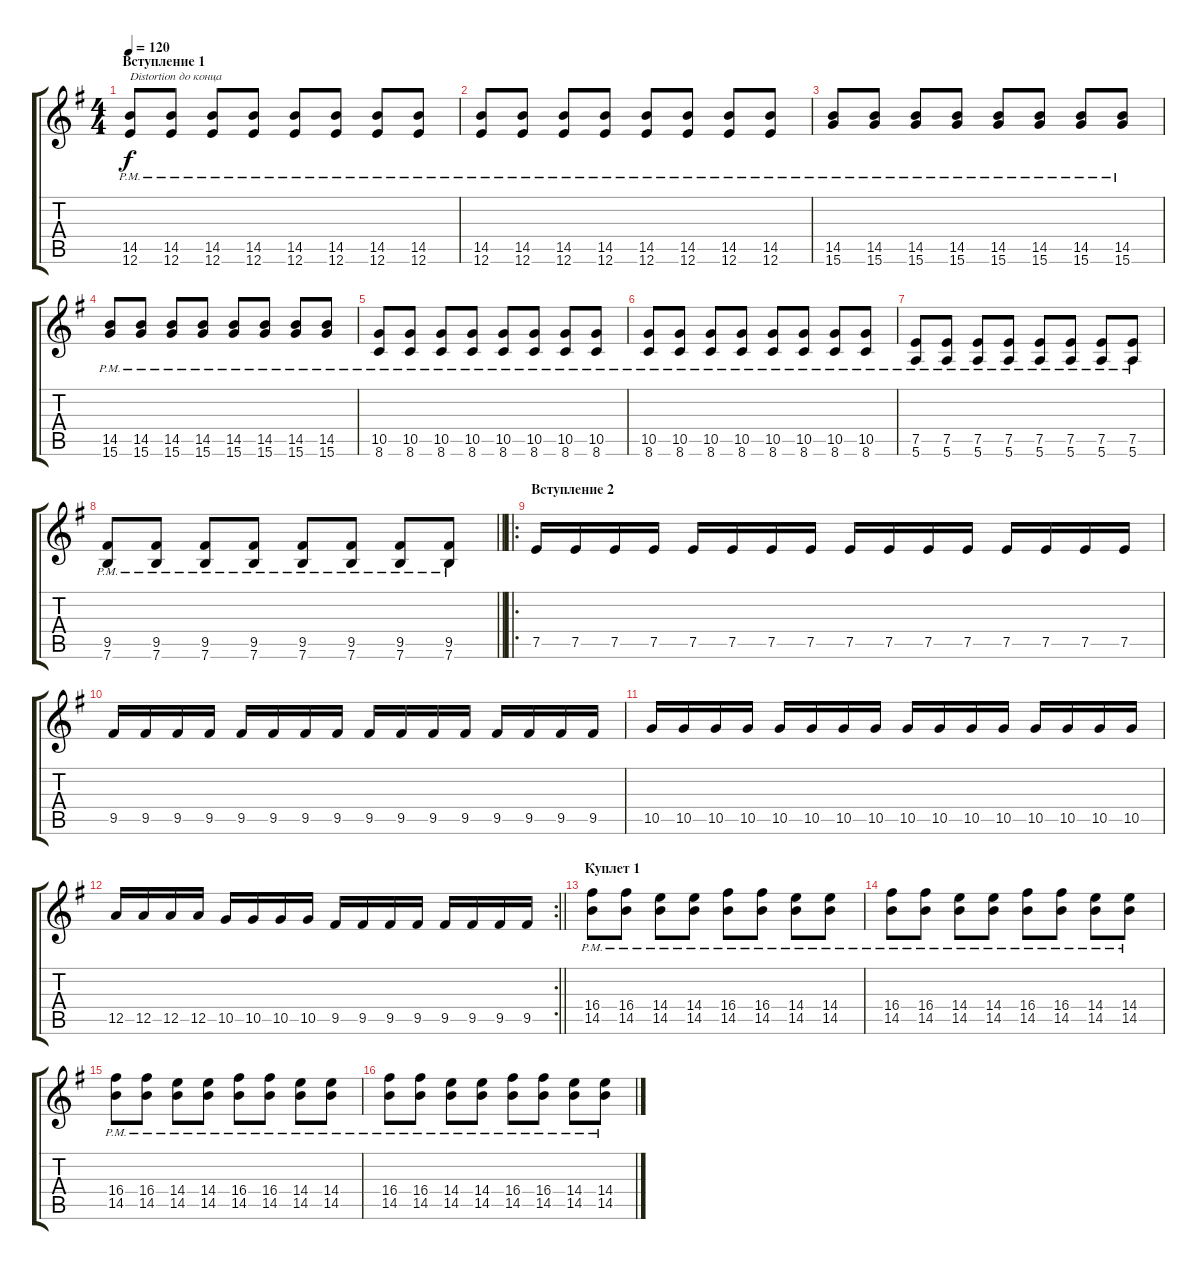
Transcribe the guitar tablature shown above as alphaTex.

\track "" {instrument acousticguitarsteel}
\staff {score tabs}
\tuning (E4 B3 G3 D3 A2 E2) {hide}
\ts (4 4)
\section ("" "Вступление 1")
\tempo 120
\clef g2
\ks eminor
(14.5{pm} 12.6{pm}).8{txt "Distortion до конца" dy f instrument acousticguitarsteel} (14.5{pm} 12.6{pm}).8 (14.5{pm} 12.6{pm}).8 (14.5{pm} 12.6{pm}).8 (14.5{pm} 12.6{pm}).8 (14.5{pm} 12.6{pm}).8 (14.5{pm} 12.6{pm}).8 (14.5{pm} 12.6{pm}).8 |
(14.5{pm} 12.6{pm}).8 (14.5{pm} 12.6{pm}).8 (14.5{pm} 12.6{pm}).8 (14.5{pm} 12.6{pm}).8 (14.5{pm} 12.6{pm}).8 (14.5{pm} 12.6{pm}).8 (14.5{pm} 12.6{pm}).8 (14.5{pm} 12.6{pm}).8 |
(14.5{pm} 15.6{pm}).8 (14.5{pm} 15.6{pm}).8 (14.5{pm} 15.6{pm}).8 (14.5{pm} 15.6{pm}).8 (14.5{pm} 15.6{pm}).8 (14.5{pm} 15.6{pm}).8 (14.5{pm} 15.6{pm}).8 (14.5{pm} 15.6{pm}).8 |
(14.5{pm} 15.6{pm}).8 (14.5{pm} 15.6{pm}).8 (14.5{pm} 15.6{pm}).8 (14.5{pm} 15.6{pm}).8 (14.5{pm} 15.6{pm}).8 (14.5{pm} 15.6{pm}).8 (14.5{pm} 15.6{pm}).8 (14.5{pm} 15.6{pm}).8 |
(10.5{pm} 8.6{pm}).8 (10.5{pm} 8.6{pm}).8 (10.5{pm} 8.6{pm}).8 (10.5{pm} 8.6{pm}).8 (10.5{pm} 8.6{pm}).8 (10.5{pm} 8.6{pm}).8 (10.5{pm} 8.6{pm}).8 (10.5{pm} 8.6{pm}).8 |
(10.5{pm} 8.6{pm}).8 (10.5{pm} 8.6{pm}).8 (10.5{pm} 8.6{pm}).8 (10.5{pm} 8.6{pm}).8 (10.5{pm} 8.6{pm}).8 (10.5{pm} 8.6{pm}).8 (10.5{pm} 8.6{pm}).8 (10.5{pm} 8.6{pm}).8 |
(7.5{pm} 5.6{pm}).8 (7.5{pm} 5.6{pm}).8 (7.5{pm} 5.6{pm}).8 (7.5{pm} 5.6{pm}).8 (7.5{pm} 5.6{pm}).8 (7.5{pm} 5.6{pm}).8 (7.5{pm} 5.6{pm}).8 (7.5{pm} 5.6{pm}).8 |
\barLineRight lightlight
(9.5{pm} 7.6{pm}).8 (9.5{pm} 7.6{pm}).8 (9.5{pm} 7.6{pm}).8 (9.5{pm} 7.6{pm}).8 (9.5{pm} 7.6{pm}).8 (9.5{pm} 7.6{pm}).8 (9.5{pm} 7.6{pm}).8 (9.5{pm} 7.6{pm}).8 |
\ro
\section ("" "Вступление 2")
7.5.16 7.5.16 7.5.16 7.5.16 7.5.16 7.5.16 7.5.16 7.5.16 7.5.16 7.5.16 7.5.16 7.5.16 7.5.16 7.5.16 7.5.16 7.5.16 |
9.5.16 9.5.16 9.5.16 9.5.16 9.5.16 9.5.16 9.5.16 9.5.16 9.5.16 9.5.16 9.5.16 9.5.16 9.5.16 9.5.16 9.5.16 9.5.16 |
10.5.16 10.5.16 10.5.16 10.5.16 10.5.16 10.5.16 10.5.16 10.5.16 10.5.16 10.5.16 10.5.16 10.5.16 10.5.16 10.5.16 10.5.16 10.5.16 |
\rc 2
\barLineRight lightlight
12.5.16 12.5.16 12.5.16 12.5.16 10.5.16 10.5.16 10.5.16 10.5.16 9.5.16 9.5.16 9.5.16 9.5.16 9.5.16 9.5.16 9.5.16 9.5.16 |
\section ("" "Куплет 1")
(16.4{pm} 14.5{pm}).8 (16.4{pm} 14.5{pm}).8 (14.4{pm} 14.5{pm}).8 (14.4{pm} 14.5{pm}).8 (16.4{pm} 14.5{pm}).8 (16.4{pm} 14.5{pm}).8 (14.4{pm} 14.5{pm}).8 (14.4{pm} 14.5{pm}).8 |
(16.4{pm} 14.5{pm}).8 (16.4{pm} 14.5{pm}).8 (14.4{pm} 14.5{pm}).8 (14.4{pm} 14.5{pm}).8 (16.4{pm} 14.5{pm}).8 (16.4{pm} 14.5{pm}).8 (14.4{pm} 14.5{pm}).8 (14.4{pm} 14.5{pm}).8 |
(16.4{pm} 14.5{pm}).8 (16.4{pm} 14.5{pm}).8 (14.4{pm} 14.5{pm}).8 (14.4{pm} 14.5{pm}).8 (16.4{pm} 14.5{pm}).8 (16.4{pm} 14.5{pm}).8 (14.4{pm} 14.5{pm}).8 (14.4{pm} 14.5{pm}).8 |
(16.4{pm} 14.5{pm}).8 (16.4{pm} 14.5{pm}).8 (14.4{pm} 14.5{pm}).8 (14.4{pm} 14.5{pm}).8 (16.4{pm} 14.5{pm}).8 (16.4{pm} 14.5{pm}).8 (14.4{pm} 14.5{pm}).8 (14.4{pm} 14.5{pm}).8
